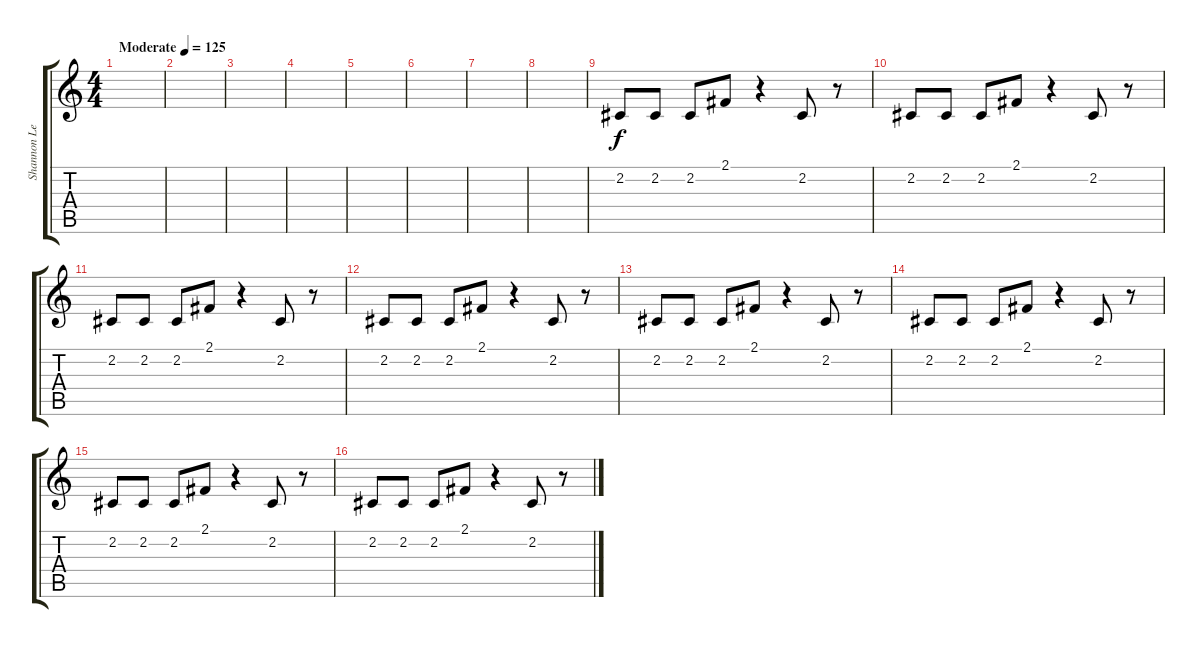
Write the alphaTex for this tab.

\track ("Shannon Leto" "Shannon Le") {instrument lead2sawtooth}
\staff {score tabs}
\tuning (E4 B3 G3 D3 A2 E2) {hide}
\ts (4 4)
\tempo (125 "Moderate")
\clef g2
\ks c
|
|
|
|
|
|
|
|
2.2.8 2.2.8 2.2.8 2.1.8 r.4 2.2.8 r.8 |
2.2.8 2.2.8 2.2.8 2.1.8 r.4 2.2.8 r.8 |
2.2.8 2.2.8 2.2.8 2.1.8 r.4 2.2.8 r.8 |
2.2.8 2.2.8 2.2.8 2.1.8 r.4 2.2.8 r.8 |
2.2.8 2.2.8 2.2.8 2.1.8 r.4 2.2.8 r.8 |
2.2.8 2.2.8 2.2.8 2.1.8 r.4 2.2.8 r.8 |
2.2.8 2.2.8 2.2.8 2.1.8 r.4 2.2.8 r.8 |
2.2.8 2.2.8 2.2.8 2.1.8 r.4 2.2.8 r.8
